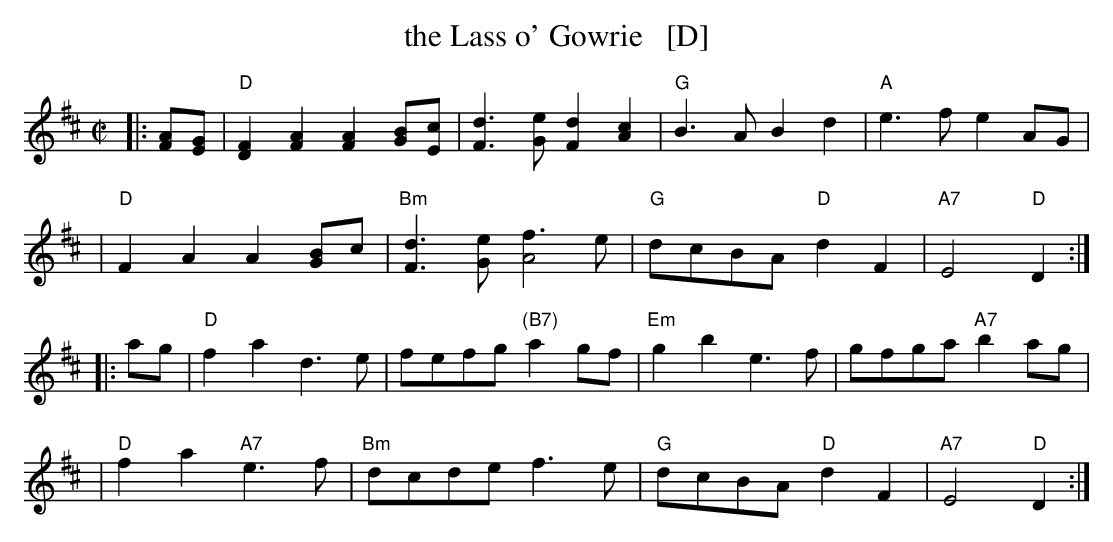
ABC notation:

X:1
T: the Lass o' Gowrie   [D]
M: C|
L: 1/8
K: D
|: [AF][GE] \
| "D"[F2D2][A2F2] [A2F2][BG][cE] | [d3F3][eG] [d2F2][c2A2] \
| "G"B3A B2d2 | "A"e3f e2 AG |
| "D"F2A2 A2[BG]c | "Bm"[d3F3][eG] [f3A4]e \
| "G"dcBA "D"d2F2 | "A7"E4 "D"D2 :|
|: ag \
| "D"f2a2 d3e | fefg "(B7)"a2gf \
| "Em"g2b2 e3f | gfga "A7"b2ag |
| "D"f2a2 "A7"e3f | "Bm"dcde f3e \
| "G"dcBA "D"d2F2 | "A7"E4 "D"D2 :|
